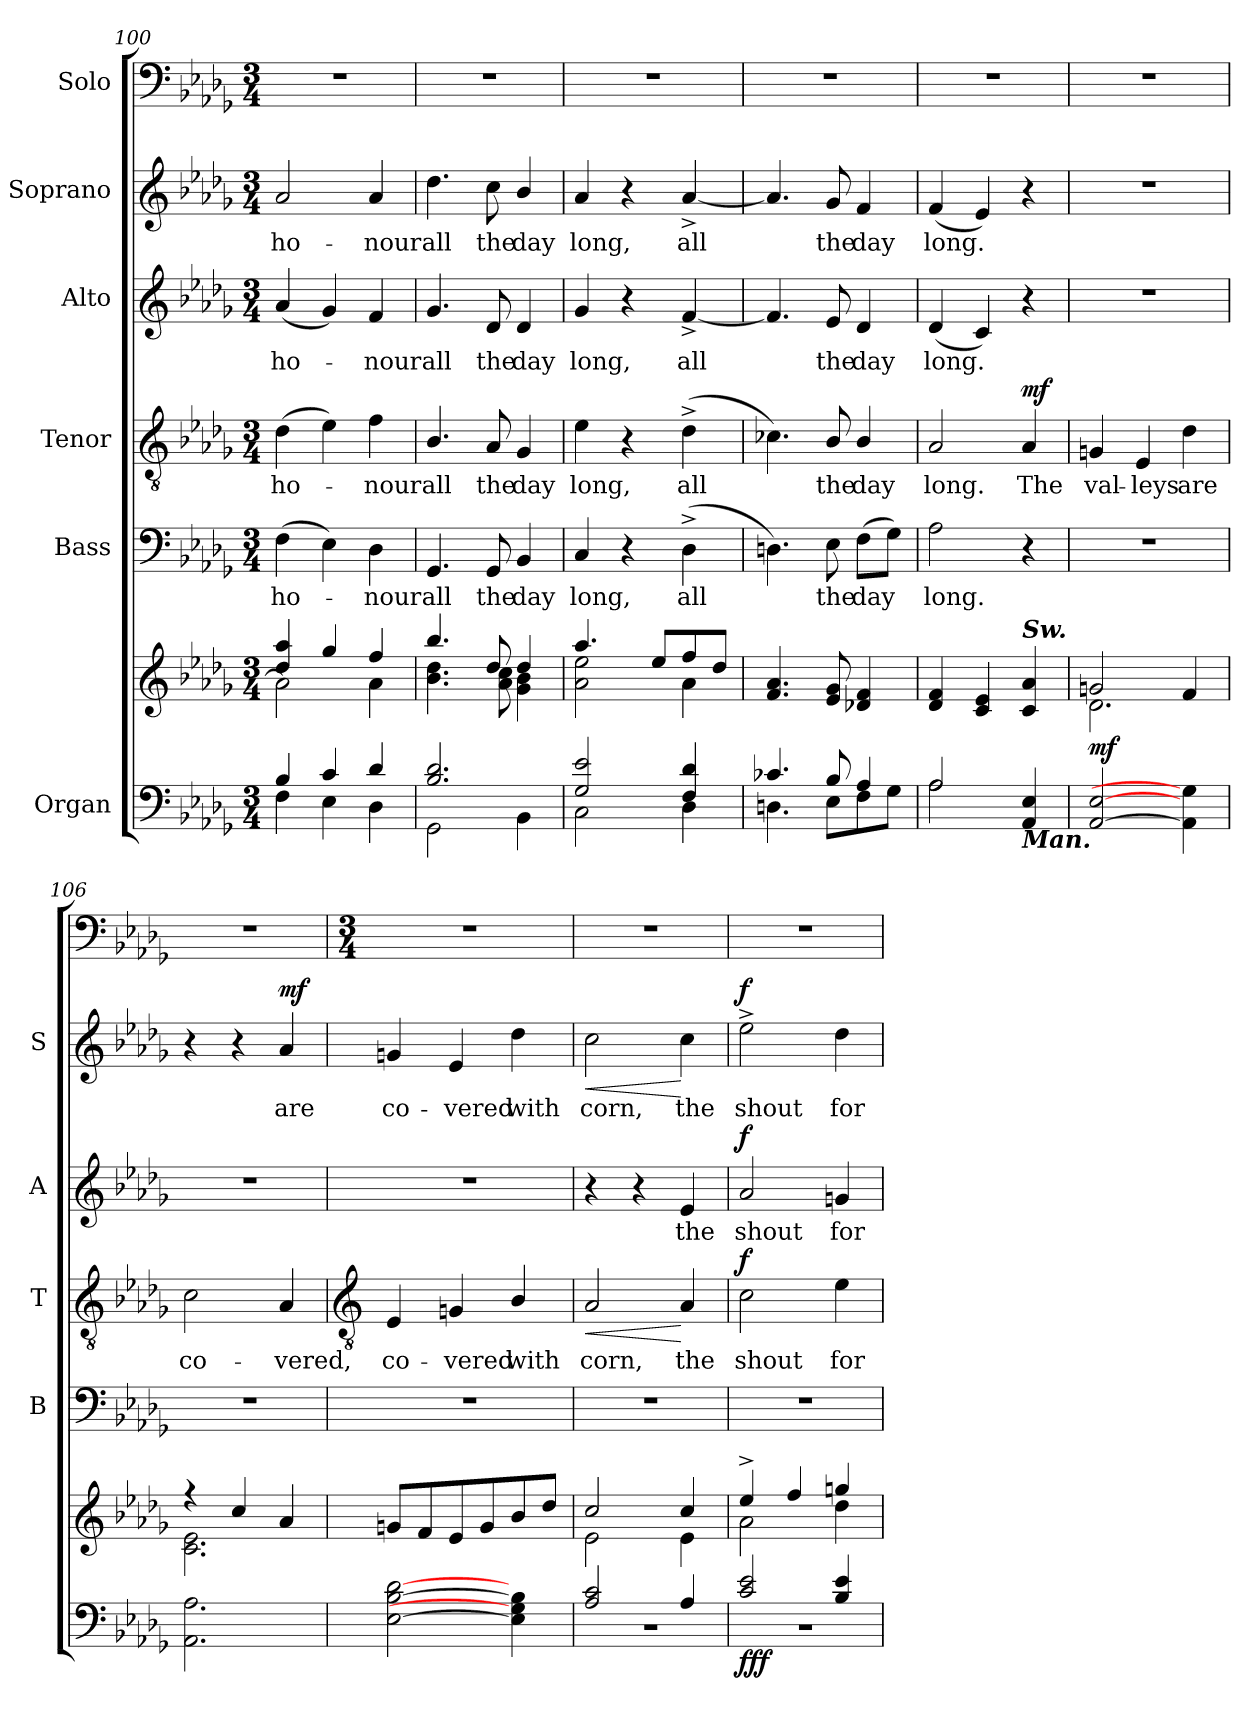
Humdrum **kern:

**kern	**kern	**dynam	**kern	**text	**kern	**text	**dynam	**kern	**text	**dynam	**kern	**text	**dynam	**kern
*part6	*part6	*part6	*part5	*part5	*part4	*part4	*part4	*part3	*part3	*part3	*part2	*part2	*part2	*part1
*staff7	*staff6	*staff6/7	*staff5	*staff5	*staff4	*staff4	*staff4	*staff3	*staff3	*staff3	*staff2	*staff2	*staff2	*staff1
*I"Organ	*	*	*I"Bass	*	*I"Tenor	*	*	*I"Alto	*	*	*I"Soprano	*	*	*I"Solo
*	*	*	*I'B	*	*I'T	*	*	*I'A	*	*	*I'S	*	*	*
!!LO:LB:g=z
*clefF4	*clefG2	*	*clefF4	*	*clefGv2	*	*	*clefG2	*	*	*clefG2	*	*	*clefF4
*k[b-e-a-d-g-]	*k[b-e-a-d-g-]	*	*k[b-e-a-d-g-]	*	*k[b-e-a-d-g-]	*	*	*k[b-e-a-d-g-]	*	*	*k[b-e-a-d-g-]	*	*	*k[b-e-a-d-g-]
*D-:	*D-:	*	*D-:	*	*D-:	*	*	*D-:	*	*	*D-:	*	*	*D-:
*M3/4	*M3/4	*	*M3/4	*	*M3/4	*	*	*M3/4	*	*	*M3/4	*	*	*M3/4
=100	=100	=100	=100	=100	=100	=100	=100	=100	=100	=100	=100	=100	=100	=100
*^	*^	*	*	*	*	*	*	*	*	*	*	*	*	*
!	!	!	!	!	!	!LO:LY:b	!	!LO:LY:b	!	!	!LO:LY:b	!	!	!LO:LY:b	!	!
4B-/	4F\	4dd-/ 4aa-/	2a-\]	.	(>4F	ho-	(>4d-	ho-	.	(<4a-	ho-	.	2a-	ho-	.	2.r
4c/	4E-\	4gg-/	.	.	4E-)	.	4e-)	.	.	4g-)	.	.	.	.	.	.
!	!	!	!	!	!	!LO:LY:b	!	!LO:LY:b	!	!	!LO:LY:b	!	!	!LO:LY:b	!	!
4d-/	4D-\	4ff/	4a-\	.	4D-	nour	4f	nour	.	4f	nour	.	4a-	-nour	.	.
=101	=101	=101	=101	=101	=101	=101	=101	=101	=101	=101	=101	=101	=101	=101	=101	=101
!	!	!	!	!	!	!LO:LY:b	!	!LO:LY:b	!	!	!LO:LY:b	!	!	!LO:LY:b	!	!
2.B-/ 2.d-/	2GG-\	4.bb-/	4.b-\ 4.dd-\	.	4.GG-/	all	4.B-/	all	.	4.g-	all	.	4.dd-	all	.	2.r
!	!	!	!	!	!	!LO:LY:b	!	!LO:LY:b	!	!	!LO:LY:b	!	!	!LO:LY:b	!	!
.	.	8dd-/	8a-\ 8cc\	.	8GG-	the	8A-	the	.	8d-	the	.	8cc	the	.	.
!	!	!	!	!	!	!LO:LY:b	!	!LO:LY:b	!	!	!LO:LY:b	!	!	!LO:LY:b	!	!
.	4BB-\	4dd-/	4g-\ 4b-\	.	4BB-/	day	4G-/	day	.	4d-	day	.	4b-/	day	.	.
=102	=102	=102	=102	=102	=102	=102	=102	=102	=102	=102	=102	=102	=102	=102	=102	=102
!	!	!	!	!	!	!LO:LY:b	!	!LO:LY:b	!	!	!LO:LY:b	!	!	!LO:LY:b	!	!
2G-/ 2e-/	2C\	4.aa-/	2a-\ 2ee-\	.	4C	long,	4e-	long,	.	4g-	long,	.	4a-	long,	.	2.r
.	.	.	.	.	4r	.	4r	.	.	4r	.	.	4r	.	.	.
.	.	8ee-/L	.	.	.	.	.	.	.	.	.	.	.	.	.	.
!	!	!	!	!	!	!LO:LY:b	!	!LO:LY:b	!	!	!LO:LY:b	!	!	!LO:LY:b	!	!
4F/ 4d-/	4D-\	8ff/	4a-\	.	(>4D-^	all	(>4d-^	all	.	[4f^	all	.	[4a-^	all	.	.
.	.	8dd-/J	.	.	.	.	.	.	.	.	.	.	.	.	.	.
=103	=103	=103	=103	=103	=103	=103	=103	=103	=103	=103	=103	=103	=103	=103	=103	=103
4.c-X/	4.Dn\	4.f/ 4.a-/	2.ryy	.	4.Dn)	.	4.c-X)	.	.	4.f]	.	.	4.a-]	.	.	2.r
!	!	!	!	!	!	!LO:LY:b	!	!LO:LY:b	!	!	!LO:LY:b	!	!	!LO:LY:b	!	!
8B-/	8E-\L	8e-/ 8g-/	.	.	8E-	the	8B-/	the	.	8e-	the	.	8g-	the	.	.
!	!	!	!	!	!	!LO:LY:b	!	!LO:LY:b	!	!	!LO:LY:b	!	!	!LO:LY:b	!	!
4A-/	8F\	4d-X/ 4f/	.	.	(>8FL	day	4B-/	day	.	4d-	day	.	4f	day	.	.
.	8G-\J	.	.	.	8G-J)	.	.	.	.	.	.	.	.	.	.	.
=104	=104	=104	=104	=104	=104	=104	=104	=104	=104	=104	=104	=104	=104	=104	=104	=104
!	!	!	!	!	!	!LO:LY:b	!	!LO:LY:b	!	!	!LO:LY:b	!	!	!LO:LY:b	!	!
2A-/	2A-\	4d-/ 4f/	2.ryy	.	2A-	long.	2A-	long.	.	(<4d-	long.	.	(<4f	long.	.	2.r
.	.	4c/ 4e-/	.	.	.	.	.	.	.	4c)	.	.	4e-)	.	.	.
!	!	!LO:TX:a:Bi:t=Sw.	!	!	!	!	!	!	!	!	!	!	!	!	!	!
!LO:TX:b:Bi:t=Man.	!	!	!	!	!	!	!	!	!	!	!	!	!	!	!	!
!	!	!	!	!LO:DY:b=2	!	!	!	!LO:LY:b	!	!	!	!	!	!	!	!
!	!	!	!	!LO:DY:n=1:b	!	!	!	!	!LO:DY:b	!	!	!	!	!	!	!
4AA-/ 4E-/	4ryy	4c/ 4a-/	.	mf mf	4r	.	4A-	The	mf	4r	.	.	4r	.	.	.
=105	=105	=105	=105	=105	=105	=105	=105	=105	=105	=105	=105	=105	=105	=105	=105	=105
!	!	!	!	!LO:DY:b	!LO:N:vis=1	!	!	!LO:LY:b	!	!LO:N:vis=1	!	!	!LO:N:vis=1	!	!	!
[2AA-/ [2E-/	2.ryy	2gn/	2.d-\	mf	2.r	.	4Gn	val-	.	2.r	.	.	2.r	.	.	2.r
!	!	!	!	!	!	!	!	!LO:LY:b	!	!	!	!	!	!	!	!
.	.	.	.	.	.	.	4E-	-leys	.	.	.	.	.	.	.	.
!	!	!	!	!	!	!	!	!LO:LY:b	!	!	!	!	!	!	!	!
4AA-\] 4G\]	.	4f/	.	.	.	.	4d-	are	.	.	.	.	.	.	.	.
=106	=106	=106	=106	=106	=106	=106	=106	=106	=106	=106	=106	=106	=106	=106	=106	=106
!	!	!	!	!	!LO:N:vis=1	!	!	!LO:LY:b	!	!LO:N:vis=1	!	!	!	!	!	!
2.AA-\ 2.A-\	2.ryy	4r	2.c\ 2.e-\	.	2.r	.	2c	co-	.	2.r	.	.	4r	.	.	2.r
.	.	4cc/	.	.	.	.	.	.	.	.	.	.	4r	.	.	.
!	!	!	!	!	!	!	!	!LO:LY:b	!	!	!	!	!	!LO:LY:b	!LO:DY:b	!
.	.	4a-/	.	.	.	.	4A-	-vered,	.	.	.	.	4a-	are	mf	.
!!LO:LB:g=z
=107	=107	=107	=107	=107	=107	=107	=107	=107	=107	=107	=107	=107	=107	=107	=107	=107
*	*	*	*	*	*	*	*clefGv2	*	*	*	*	*	*	*	*	*
*	*	*	*	*	*	*	*	*	*	*	*	*	*	*	*	*M3/4
!	!	!	!	!	!LO:N:vis=1	!	!	!LO:LY:b	!	!LO:N:vis=1	!	!	!	!LO:LY:b	!	!
[2E-\ [2B-\ [2d-\	2.ryy	8gn/L	2.ryy	.	2.r	.	4E-	co-	.	2.r	.	.	4gn	co-	.	2.r
.	.	8f/	.	.	.	.	.	.	.	.	.	.	.	.	.	.
!	!	!	!	!	!	!	!	!LO:LY:b	!	!	!	!	!	!LO:LY:b	!	!
.	.	8e-/	.	.	.	.	4Gn	-vered	.	.	.	.	4e-	-vered	.	.
.	.	8g/	.	.	.	.	.	.	.	.	.	.	.	.	.	.
!	!	!	!	!	!	!	!	!LO:LY:b	!	!	!	!	!	!LO:LY:b	!	!
4E-\] 4G\] 4B-\]	.	8b-/	.	.	.	.	4B-/	with	.	.	.	.	4dd-	with	.	.
.	.	8dd-/J	.	.	.	.	.	.	.	.	.	.	.	.	.	.
=108	=108	=108	=108	=108	=108	=108	=108	=108	=108	=108	=108	=108	=108	=108	=108	=108
!	!LO:N:vis=1	!	!	!	!LO:N:vis=1	!	!	!LO:LY:b	!LO:HP:b	!	!	!	!	!LO:LY:b	!LO:HP:b	!
2A-/ 2c/	2.r	2cc/	2e-\	.	2.r	.	2A-	corn,	<	4r	.	.	2cc	corn,	<	2.r
.	.	.	.	.	.	.	.	.	.	4r	.	.	.	.	.	.
!	!	!	!	!	!	!	!	!LO:LY:b	!	!	!LO:LY:b	!	!	!LO:LY:b	!	!
4A-/	.	4cc/	4e-\	.	.	.	4A-	the	[	4e-	the	.	4cc	the	[	.
=109	=109	=109	=109	=109	=109	=109	=109	=109	=109	=109	=109	=109	=109	=109	=109	=109
!	!LO:N:vis=1	!	!	!LO:DY:b=2	!LO:N:vis=1	!	!	!LO:LY:b	!	!	!LO:LY:b	!	!	!LO:LY:b	!	!
!	!	!	!	!LO:DY:n=1:b	!	!	!	!	!	!	!	!	!	!	!	!
!	!	!	!	!LO:DY:n=2:b	!	!	!	!	!LO:DY:b	!	!	!LO:DY:b	!	!	!LO:DY:b	!
2c/ 2e-/	2.r	4ee-^/	2a-\	f f f	2.r	.	2c	shout	f	2a-	shout	f	2ee-^	shout	f	2.r
.	.	4ff/	.	.	.	.	.	.	.	.	.	.	.	.	.	.
!	!	!	!	!	!	!	!	!LO:LY:b	!	!	!LO:LY:b	!	!	!LO:LY:b	!	!
4B-/ 4e-/	.	4ggn/	4dd-\	.	.	.	4e-	for	.	4gn	for	.	4dd-	for	.	.
*v	*v	*	*	*	*	*	*	*	*	*	*	*	*	*	*	*
*	*v	*v	*	*	*	*	*	*	*	*	*	*	*	*	*
=	=	=	=	=	=	=	=	=	=	=	=	=	=	=
*-	*-	*-	*-	*-	*-	*-	*-	*-	*-	*-	*-	*-	*-	*-
